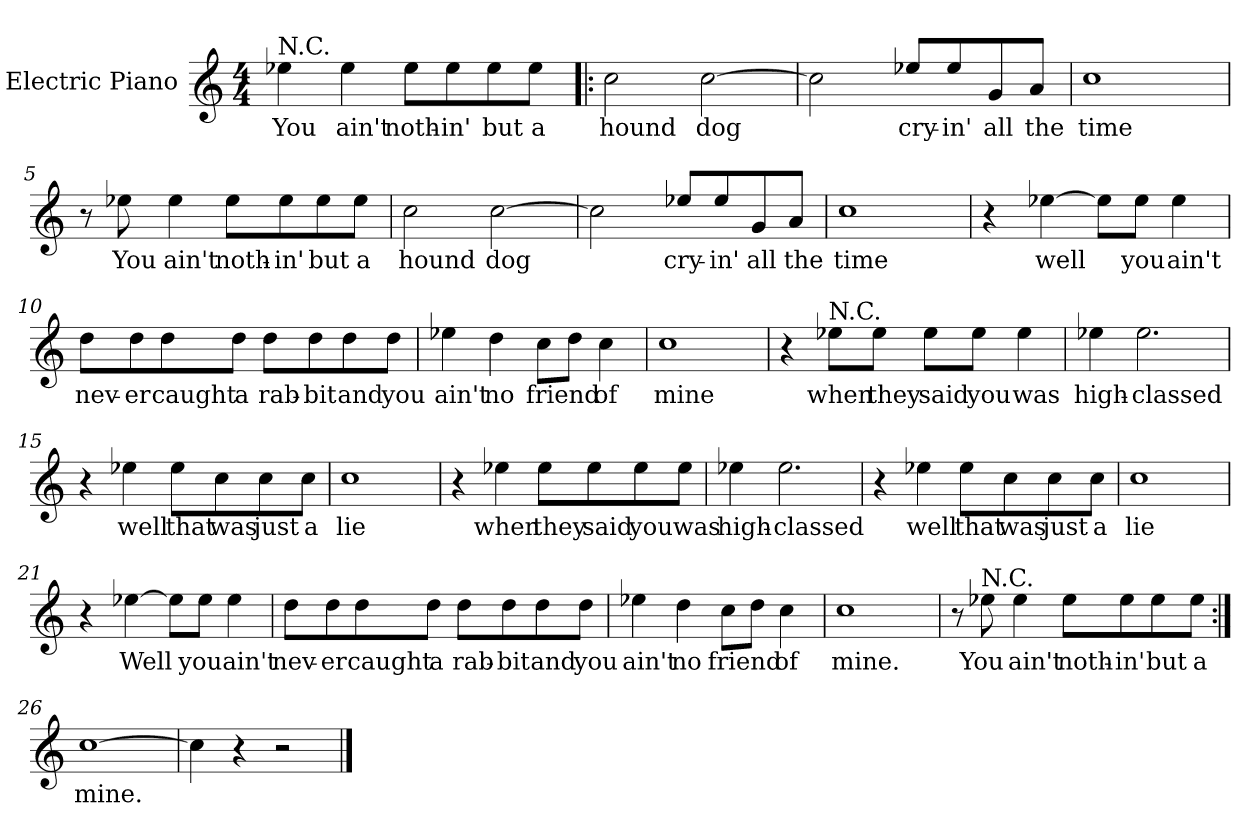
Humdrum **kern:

**kern	**text
*part1	*part1
*staff1	*staff1
*I"Electric Piano	*
*I'E.Pno	*
*clefG2	*
*k[]	*
*C:	*
*M4/4	*
=1	=1
!LO:TX:a:t=N.C.	!
4ee-X\	You
4ee-\	ain't
8ee-\L	noth-
8ee-\	-in'
8ee-\	but
8ee-\J	a
=2!|:	=2!|:
2cc\	hound
[2cc\	dog
=3	=3
2cc\]	.
8ee-X/L	cry-
8ee-/	in'
8g/	all
8a/J	the
=4	=4
1cc	time
!!LO:LB:g=z
=5	=5
8r	.
8ee-X\	You
4ee-\	ain't
8ee-\L	noth-
8ee-\	-in'
8ee-\	but
8ee-\J	a
=6	=6
2cc\	hound
[2cc\	dog
=7	=7
2cc\]	.
8ee-X/L	cry-
8ee-/	-in'
8g/	all
8a/J	the
=8	=8
1cc	time
!!LO:LB:g=z
=9	=9
4r	.
[4ee-X\	well
8ee-\L]	.
8ee-\J	you
4ee-\	ain't
=10	=10
8dd\L	nev-
8dd\	-er
8dd\	caught
8dd\J	a
8dd\L	rab-
8dd\	-bit
8dd\	and
8dd\J	you
=11	=11
4ee-X\	ain't
4dd\	no
8cc\L	friend
8dd\J	.
4cc\	of
=12	=12
1cc	mine
!!LO:LB:g=z
=13	=13
4r	.
!LO:TX:a:t=N.C.	!
8ee-X\L	when
8ee-\J	they
8ee-\L	said
8ee-\J	you
4ee-\	was
=14	=14
4ee-X\	high-
2.ee-\	-classed
=15	=15
4r	.
4ee-X\	well
8ee-\L	that
8cc\	was
8cc\	just
8cc\J	a
=16	=16
1cc	lie
!!LO:LB:g=z
=17	=17
4r	.
4ee-X\	when
8ee-\L	they
8ee-\	said
8ee-\	you
8ee-\J	was
=18	=18
4ee-X\	high-
2.ee-\	-classed
=19	=19
4r	.
4ee-X\	well
8ee-\L	that
8cc\	was
8cc\	just
8cc\J	a
=20	=20
1cc	lie
!!LO:LB:g=z
=21	=21
4r	.
[4ee-X\	Well
8ee-\L]	.
8ee-\J	you
4ee-\	ain't
=22	=22
8dd\L	nev-
8dd\	-er
8dd\	caught
8dd\J	a
8dd\L	rab-
8dd\	-bit
8dd\	and
8dd\J	you
=23	=23
4ee-X\	ain't
4dd\	no
8cc\L	friend
8dd\J	.
4cc\	of
=24	=24
1cc	mine.
!!LO:LB:g=z
=25	=25
8r	.
!LO:TX:a:t=N.C.	!
8ee-X\	You
4ee-\	ain't
8ee-\L	noth-
8ee-\	-in'
8ee-\	but
8ee-\J	a
=26:|!	=26:|!
[1cc	mine.
=27	=27
4cc\]	.
4r	.
2r	.
==	==
*-	*-
